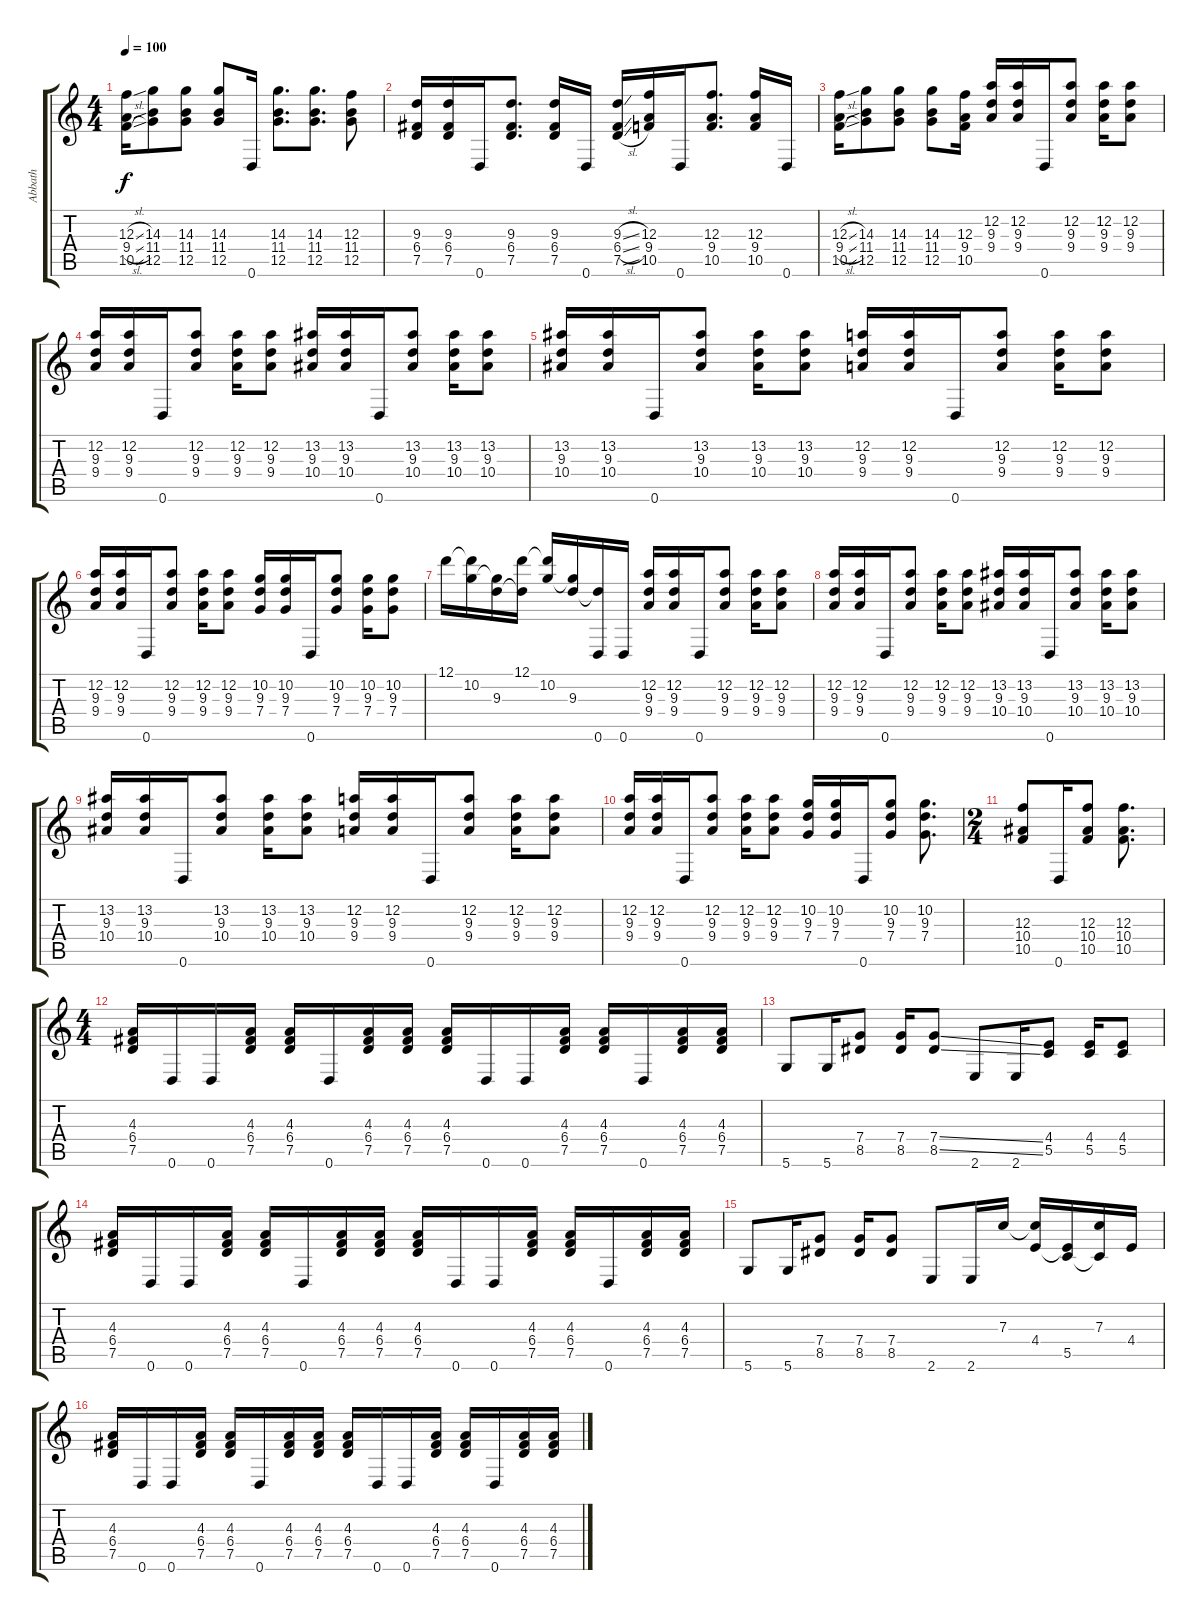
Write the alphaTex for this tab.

\track ("Abbath" "Abbath") {instrument distortionguitar}
\staff {score tabs}
\tuning (D4 A3 F3 C3 G2 D2) {hide}
\ts (4 4)
\tempo 100
\clef g2
\ks c
(12.3{sl} 9.4{sl} 10.5{sl}).16{dy f} (14.3 11.4 12.5).8 (14.3 11.4 12.5).8 (14.3 11.4 12.5).8 0.6.16 (14.3 11.4 12.5).8{d} (14.3 11.4 12.5).8{d} (12.3 11.4 12.5).8 |
(9.3 6.4 7.5).16 (9.3 6.4 7.5).16 0.6.16 (9.3 6.4 7.5).8{d} (9.3 6.4 7.5).16 0.6.16 (9.3{sl} 6.4{sl} 7.5{sl}).16 (12.3 9.4 10.5).16 0.6.16 (12.3 9.4 10.5).8{d} (12.3 9.4 10.5).16 0.6.16 |
(12.3{sl} 9.4{sl} 10.5{sl}).16 (14.3 11.4 12.5).8 (14.3 11.4 12.5).8 (14.3 11.4 12.5).8 (12.3 9.4 10.5).16 (12.2 9.3 9.4).16 (12.2 9.3 9.4).16 0.6.16 (12.2 9.3 9.4).8 (12.2 9.3 9.4).16 (12.2 9.3 9.4).8 |
(12.2 9.3 9.4).16 (12.2 9.3 9.4).16 0.6.16 (12.2 9.3 9.4).8 (12.2 9.3 9.4).16 (12.2 9.3 9.4).8 (13.2 9.3 10.4).16 (13.2 9.3 10.4).16 0.6.16 (13.2 9.3 10.4).8 (13.2 9.3 10.4).16 (13.2 9.3 10.4).8 |
(13.2 9.3 10.4).16 (13.2 9.3 10.4).16 0.6.16 (13.2 9.3 10.4).8 (13.2 9.3 10.4).16 (13.2 9.3 10.4).8 (12.2 9.3 9.4).16 (12.2 9.3 9.4).16 0.6.16 (12.2 9.3 9.4).8 (12.2 9.3 9.4).16 (12.2 9.3 9.4).8 |
(12.2 9.3 9.4).16 (12.2 9.3 9.4).16 0.6.16 (12.2 9.3 9.4).8 (12.2 9.3 9.4).16 (12.2 9.3 9.4).8 (10.2 9.3 7.4).16 (10.2 9.3 7.4).16 0.6.16 (10.2 9.3 7.4).8 (10.2 9.3 7.4).16 (10.2 9.3 7.4).8 |
12.1.16 (12.1{t} 10.2).16 (10.2{t} 9.3).16 (12.1 9.3{t}).16 (12.1{t} 10.2).16 (10.2{t} 9.3).16 (9.3{t} 0.6).16 0.6.16 (12.2 9.3 9.4).16 (12.2 9.3 9.4).16 0.6.16 (12.2 9.3 9.4).8 (12.2 9.3 9.4).16 (12.2 9.3 9.4).8 |
(12.2 9.3 9.4).16 (12.2 9.3 9.4).16 0.6.16 (12.2 9.3 9.4).8 (12.2 9.3 9.4).16 (12.2 9.3 9.4).8 (13.2 9.3 10.4).16 (13.2 9.3 10.4).16 0.6.16 (13.2 9.3 10.4).8 (13.2 9.3 10.4).16 (13.2 9.3 10.4).8 |
(13.2 9.3 10.4).16 (13.2 9.3 10.4).16 0.6.16 (13.2 9.3 10.4).8 (13.2 9.3 10.4).16 (13.2 9.3 10.4).8 (12.2 9.3 9.4).16 (12.2 9.3 9.4).16 0.6.16 (12.2 9.3 9.4).8 (12.2 9.3 9.4).16 (12.2 9.3 9.4).8 |
(12.2 9.3 9.4).16 (12.2 9.3 9.4).16 0.6.16 (12.2 9.3 9.4).8 (12.2 9.3 9.4).16 (12.2 9.3 9.4).8 (10.2 9.3 7.4).16 (10.2 9.3 7.4).16 0.6.16 (10.2 9.3 7.4).8 (10.2 9.3 7.4).8{d} |
\ts (2 4)
(12.3 10.4 10.5).8 0.6.16 (12.3 10.4 10.5).8 (12.3 10.4 10.5).8{d} |
\ts (4 4)
(4.3 6.4 7.5).16 0.6.16 0.6.16 (4.3 6.4 7.5).16 (4.3 6.4 7.5).16 0.6.16 (4.3 6.4 7.5).16 (4.3 6.4 7.5).16 (4.3 6.4 7.5).16 0.6.16 0.6.16 (4.3 6.4 7.5).16 (4.3 6.4 7.5).16 0.6.16 (4.3 6.4 7.5).16 (4.3 6.4 7.5).16 |
5.6.8 5.6.16 (7.4 8.5).8 (7.4 8.5).16 (7.4{ss} 8.5{ss}).8 2.6.8 2.6.16 (4.4 5.5).8 (4.4 5.5).16 (4.4 5.5).8 |
(4.3 6.4 7.5).16 0.6.16 0.6.16 (4.3 6.4 7.5).16 (4.3 6.4 7.5).16 0.6.16 (4.3 6.4 7.5).16 (4.3 6.4 7.5).16 (4.3 6.4 7.5).16 0.6.16 0.6.16 (4.3 6.4 7.5).16 (4.3 6.4 7.5).16 0.6.16 (4.3 6.4 7.5).16 (4.3 6.4 7.5).16 |
5.6.8 5.6.16 (7.4 8.5).8 (7.4 8.5).16 (7.4 8.5).8 2.6.8 2.6.16 7.3.16 (7.3{t} 4.4).16 (4.4{t} 5.5).16 (7.3 5.5{t}).16 4.4.16 |
(4.3 6.4 7.5).16 0.6.16 0.6.16 (4.3 6.4 7.5).16 (4.3 6.4 7.5).16 0.6.16 (4.3 6.4 7.5).16 (4.3 6.4 7.5).16 (4.3 6.4 7.5).16 0.6.16 0.6.16 (4.3 6.4 7.5).16 (4.3 6.4 7.5).16 0.6.16 (4.3 6.4 7.5).16 (4.3 6.4 7.5).16
